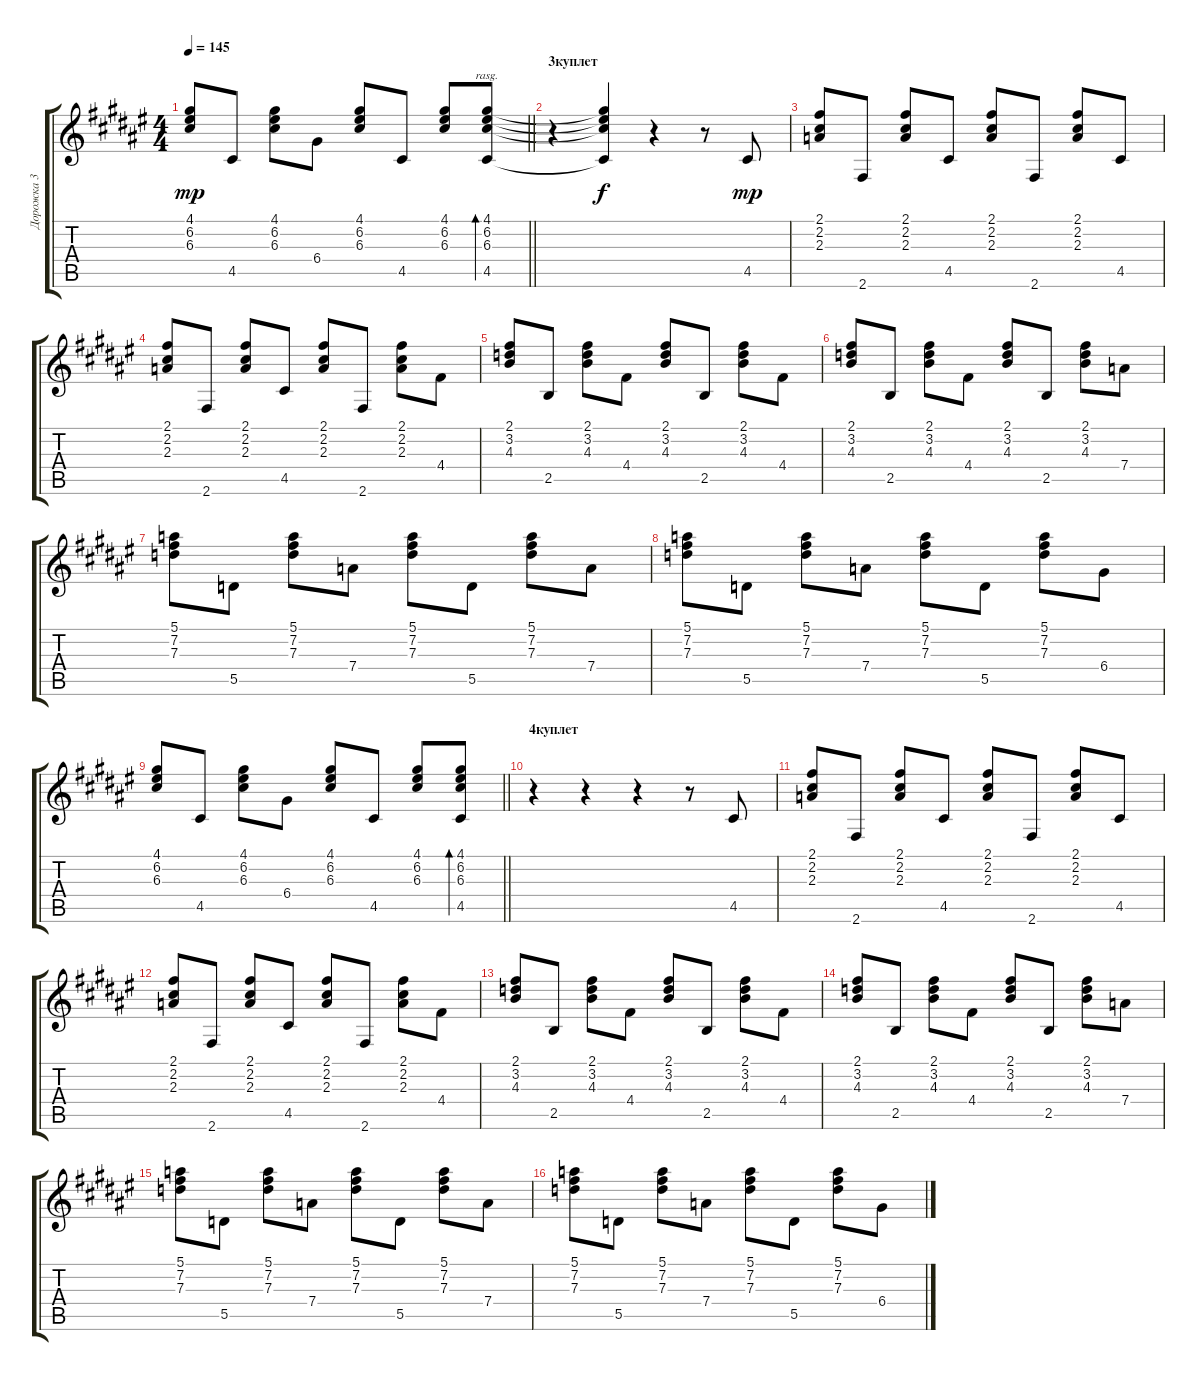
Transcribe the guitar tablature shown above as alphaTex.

\track ("Дорожка 3" "Дорожка 3") {instrument acousticguitarnylon}
\staff {score tabs}
\tuning (E4 B3 G3 D3 A2 E2) {hide}
\ts (4 4)
\tempo 145
\clef g2
\barLineRight lightlight
\ks f#
(4.1 6.2 6.3).8{dy mp} 4.5.8 (4.1 6.2 6.3).8 6.4.8 (4.1 6.2 6.3).8 4.5.8 (4.1 6.2 6.3).8 (4.1 6.2 6.3 4.5).8{bd 480 rasg ii} |
\section ("" "3куплет")
r.4 (4.1{t} 6.2{t} 6.3{t} 4.5{t}).4{dy f} r.4 r.8 4.5.8{dy mp} |
(2.1 2.2 2.3).8 2.6.8 (2.1 2.2 2.3).8 4.5.8 (2.1 2.2 2.3).8 2.6.8 (2.1 2.2 2.3).8 4.5.8 |
(2.1 2.2 2.3).8 2.6.8 (2.1 2.2 2.3).8 4.5.8 (2.1 2.2 2.3).8 2.6.8 (2.1 2.2 2.3).8 4.4.8 |
(2.1 3.2 4.3).8 2.5.8 (2.1 3.2 4.3).8 4.4.8 (2.1 3.2 4.3).8 2.5.8 (2.1 3.2 4.3).8 4.4.8 |
(2.1 3.2 4.3).8 2.5.8 (2.1 3.2 4.3).8 4.4.8 (2.1 3.2 4.3).8 2.5.8 (2.1 3.2 4.3).8 7.4.8 |
(5.1 7.2 7.3).8 5.5.8 (5.1 7.2 7.3).8 7.4.8 (5.1 7.2 7.3).8 5.5.8 (5.1 7.2 7.3).8 7.4.8 |
(5.1 7.2 7.3).8 5.5.8 (5.1 7.2 7.3).8 7.4.8 (5.1 7.2 7.3).8 5.5.8 (5.1 7.2 7.3).8 6.4.8 |
\barLineRight lightlight
(4.1 6.2 6.3).8 4.5.8 (4.1 6.2 6.3).8 6.4.8 (4.1 6.2 6.3).8 4.5.8 (4.1 6.2 6.3).8 (4.1 6.2 6.3 4.5).8{bd 480} |
\section ("" "4куплет")
r.4 r.4 r.4 r.8 4.5.8 |
(2.1 2.2 2.3).8 2.6.8 (2.1 2.2 2.3).8 4.5.8 (2.1 2.2 2.3).8 2.6.8 (2.1 2.2 2.3).8 4.5.8 |
(2.1 2.2 2.3).8 2.6.8 (2.1 2.2 2.3).8 4.5.8 (2.1 2.2 2.3).8 2.6.8 (2.1 2.2 2.3).8 4.4.8 |
(2.1 3.2 4.3).8 2.5.8 (2.1 3.2 4.3).8 4.4.8 (2.1 3.2 4.3).8 2.5.8 (2.1 3.2 4.3).8 4.4.8 |
(2.1 3.2 4.3).8 2.5.8 (2.1 3.2 4.3).8 4.4.8 (2.1 3.2 4.3).8 2.5.8 (2.1 3.2 4.3).8 7.4.8 |
(5.1 7.2 7.3).8 5.5.8 (5.1 7.2 7.3).8 7.4.8 (5.1 7.2 7.3).8 5.5.8 (5.1 7.2 7.3).8 7.4.8 |
(5.1 7.2 7.3).8 5.5.8 (5.1 7.2 7.3).8 7.4.8 (5.1 7.2 7.3).8 5.5.8 (5.1 7.2 7.3).8 6.4.8
